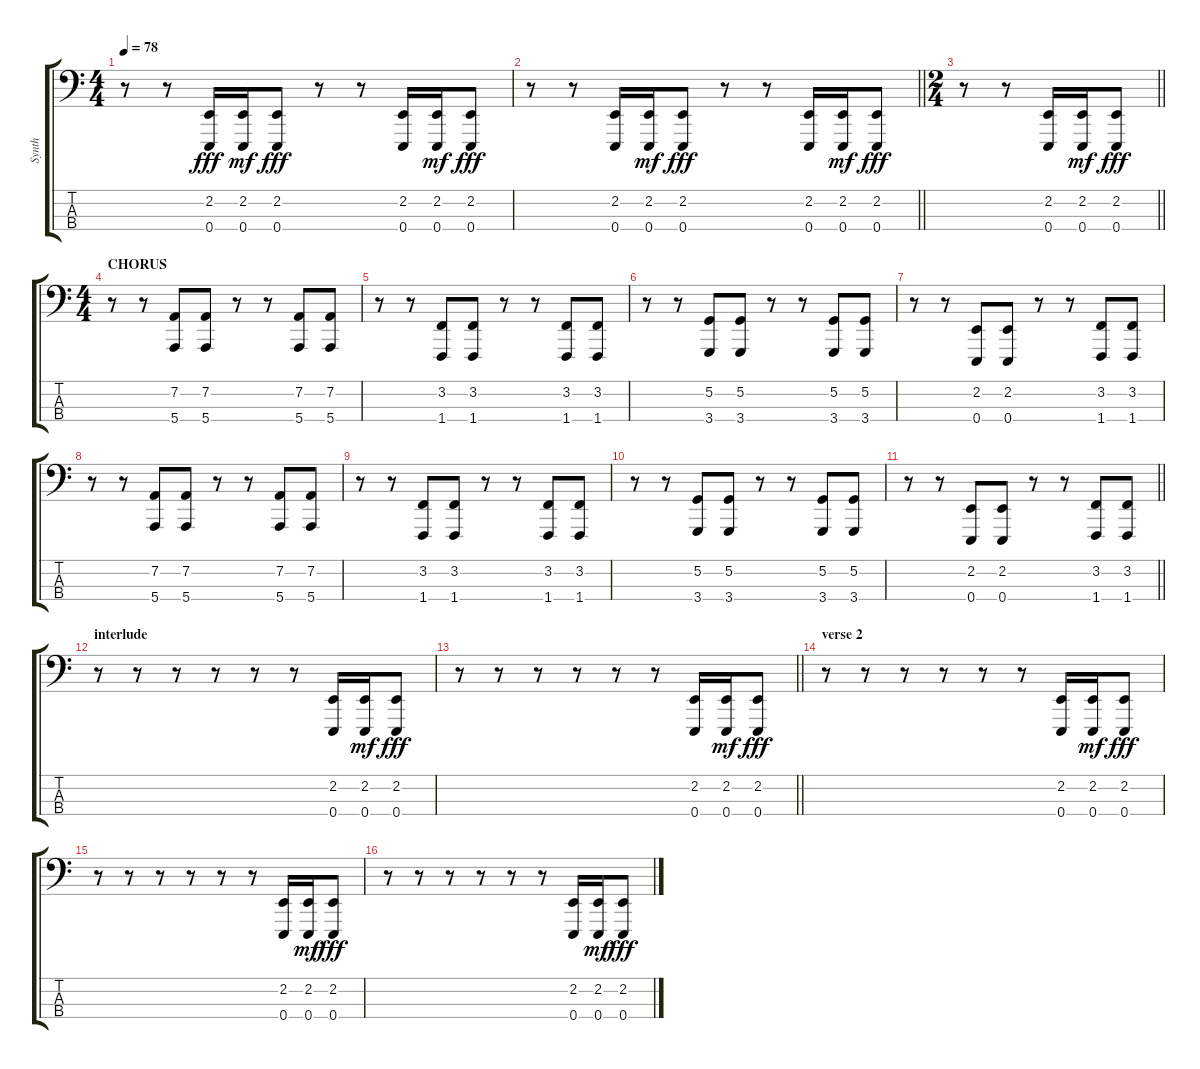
\track ("Synth" "Synth") {instrument lead2sawtooth}
\staff {score tabs}
\tuning (G2 D2 A1 E1) {hide}
\ts (4 4)
\tempo 78
\clef f4
\ks c
r.8{dy fff} r.8 (2.2 0.4).16 (2.2 0.4).16{dy mf balance 12} (2.2 0.4).8{dy fff balance 6} r.8 r.8 (2.2 0.4).16 (2.2 0.4).16{dy mf balance 12} (2.2 0.4).8{dy fff balance 6} |
\barLineRight lightlight
r.8 r.8 (2.2 0.4).16 (2.2 0.4).16{dy mf balance 12} (2.2 0.4).8{dy fff balance 6} r.8 r.8 (2.2 0.4).16 (2.2 0.4).16{dy mf balance 12} (2.2 0.4).8{dy fff balance 6} |
\ts (2 4)
\barLineRight lightlight
r.8 r.8 (2.2 0.4).16 (2.2 0.4).16{dy mf balance 12} (2.2 0.4).8{dy fff balance 6} |
\ts (4 4)
\section ("" "CHORUS")
r.8 r.8 (7.2 5.4).8 (7.2 5.4).8 r.8 r.8 (7.2 5.4).8 (7.2 5.4).8 |
r.8 r.8 (3.2 1.4).8 (3.2 1.4).8 r.8 r.8 (3.2 1.4).8 (3.2 1.4).8 |
r.8 r.8 (5.2 3.4).8 (5.2 3.4).8 r.8 r.8 (5.2 3.4).8 (5.2 3.4).8 |
r.8 r.8 (2.2 0.4).8 (2.2 0.4).8 r.8 r.8 (3.2 1.4).8 (3.2 1.4).8 |
r.8 r.8 (7.2 5.4).8 (7.2 5.4).8 r.8 r.8 (7.2 5.4).8 (7.2 5.4).8 |
r.8 r.8 (3.2 1.4).8 (3.2 1.4).8 r.8 r.8 (3.2 1.4).8 (3.2 1.4).8 |
r.8 r.8 (5.2 3.4).8 (5.2 3.4).8 r.8 r.8 (5.2 3.4).8 (5.2 3.4).8 |
\barLineRight lightlight
r.8 r.8 (2.2 0.4).8 (2.2 0.4).8 r.8 r.8 (3.2 1.4).8 (3.2 1.4).8 |
\section ("" "interlude")
r.8 r.8 r.8 r.8 r.8 r.8 (2.2 0.4).16 (2.2 0.4).16{dy mf balance 12} (2.2 0.4).8{dy fff balance 6} |
\barLineRight lightlight
r.8 r.8 r.8 r.8 r.8 r.8 (2.2 0.4).16 (2.2 0.4).16{dy mf balance 12} (2.2 0.4).8{dy fff balance 6} |
\section ("" "verse 2")
r.8 r.8 r.8 r.8 r.8 r.8 (2.2 0.4).16 (2.2 0.4).16{dy mf balance 12} (2.2 0.4).8{dy fff balance 6} |
r.8 r.8 r.8 r.8 r.8 r.8 (2.2 0.4).16 (2.2 0.4).16{dy mf balance 12} (2.2 0.4).8{dy fff balance 6} |
r.8 r.8 r.8 r.8 r.8 r.8 (2.2 0.4).16 (2.2 0.4).16{dy mf balance 12} (2.2 0.4).8{dy fff balance 6}
